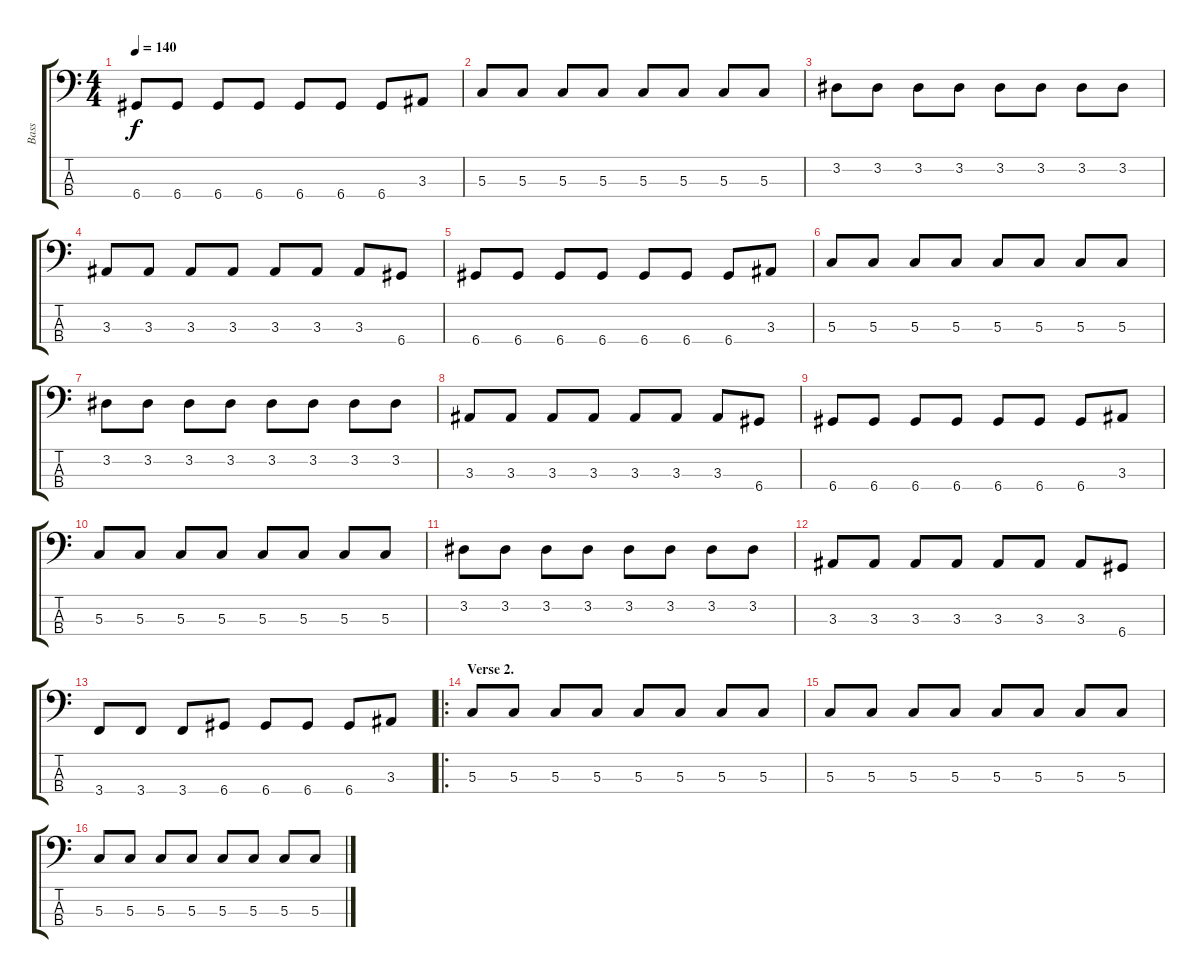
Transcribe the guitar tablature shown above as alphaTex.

\track ("Bass" "Bass") {instrument electricbassfinger}
\staff {score tabs}
\tuning (F2 C2 G1 D1) {hide}
\ts (4 4)
\tempo 140
\clef f4
\ks c
6.4.8{dy f} 6.4.8 6.4.8 6.4.8 6.4.8 6.4.8 6.4.8 3.3.8 |
5.3.8 5.3.8 5.3.8 5.3.8 5.3.8 5.3.8 5.3.8 5.3.8 |
3.2.8 3.2.8 3.2.8 3.2.8 3.2.8 3.2.8 3.2.8 3.2.8 |
3.3.8 3.3.8 3.3.8 3.3.8 3.3.8 3.3.8 3.3.8 6.4.8 |
6.4.8 6.4.8 6.4.8 6.4.8 6.4.8 6.4.8 6.4.8 3.3.8 |
5.3.8 5.3.8 5.3.8 5.3.8 5.3.8 5.3.8 5.3.8 5.3.8 |
3.2.8 3.2.8 3.2.8 3.2.8 3.2.8 3.2.8 3.2.8 3.2.8 |
3.3.8 3.3.8 3.3.8 3.3.8 3.3.8 3.3.8 3.3.8 6.4.8 |
6.4.8 6.4.8 6.4.8 6.4.8 6.4.8 6.4.8 6.4.8 3.3.8 |
5.3.8 5.3.8 5.3.8 5.3.8 5.3.8 5.3.8 5.3.8 5.3.8 |
3.2.8 3.2.8 3.2.8 3.2.8 3.2.8 3.2.8 3.2.8 3.2.8 |
3.3.8 3.3.8 3.3.8 3.3.8 3.3.8 3.3.8 3.3.8 6.4.8 |
3.4.8 3.4.8 3.4.8 6.4.8 6.4.8 6.4.8 6.4.8 3.3.8 |
\ro
\section ("" "Verse 2.")
5.3.8 5.3.8 5.3.8 5.3.8 5.3.8 5.3.8 5.3.8 5.3.8 |
5.3.8 5.3.8 5.3.8 5.3.8 5.3.8 5.3.8 5.3.8 5.3.8 |
5.3.8 5.3.8 5.3.8 5.3.8 5.3.8 5.3.8 5.3.8 5.3.8
